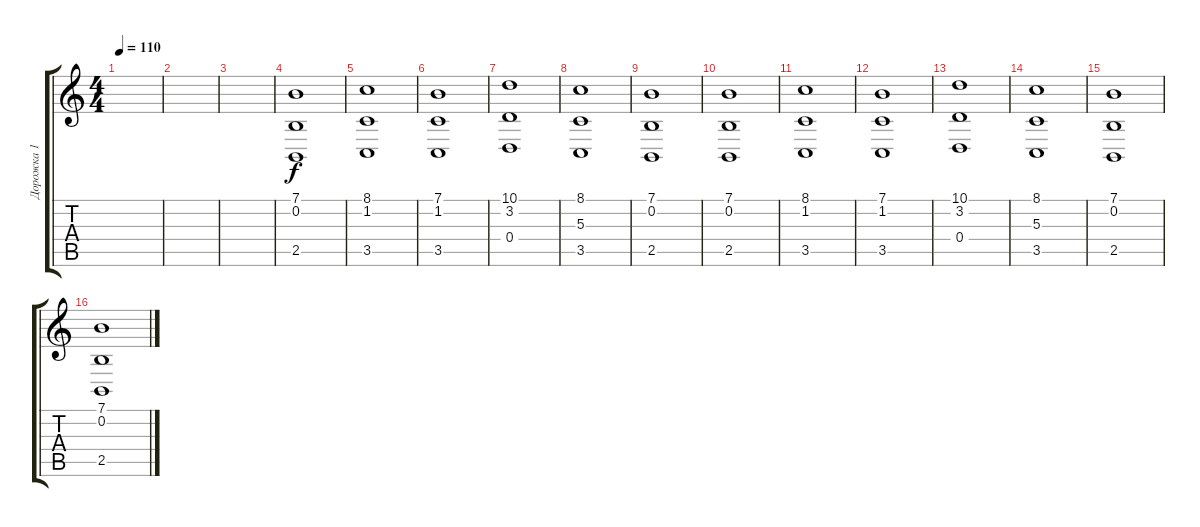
\track ("Дорожка 1" "Дорожка 1") {instrument pad4choir}
\staff {score tabs}
\tuning (E4 B3 G3 D3 A2 E2) {hide}
\ts (4 4)
\tempo 110
\clef g2
\ks c
|
|
|
(7.1 0.2 2.5).1 |
(8.1 1.2 3.5).1 |
(7.1 1.2 3.5).1 |
(10.1 3.2 0.4).1 |
(8.1 5.3 3.5).1 |
(7.1 0.2 2.5).1 |
(7.1 0.2 2.5).1 |
(8.1 1.2 3.5).1 |
(7.1 1.2 3.5).1 |
(10.1 3.2 0.4).1 |
(8.1 5.3 3.5).1 |
(7.1 0.2 2.5).1 |
(7.1 0.2 2.5).1
